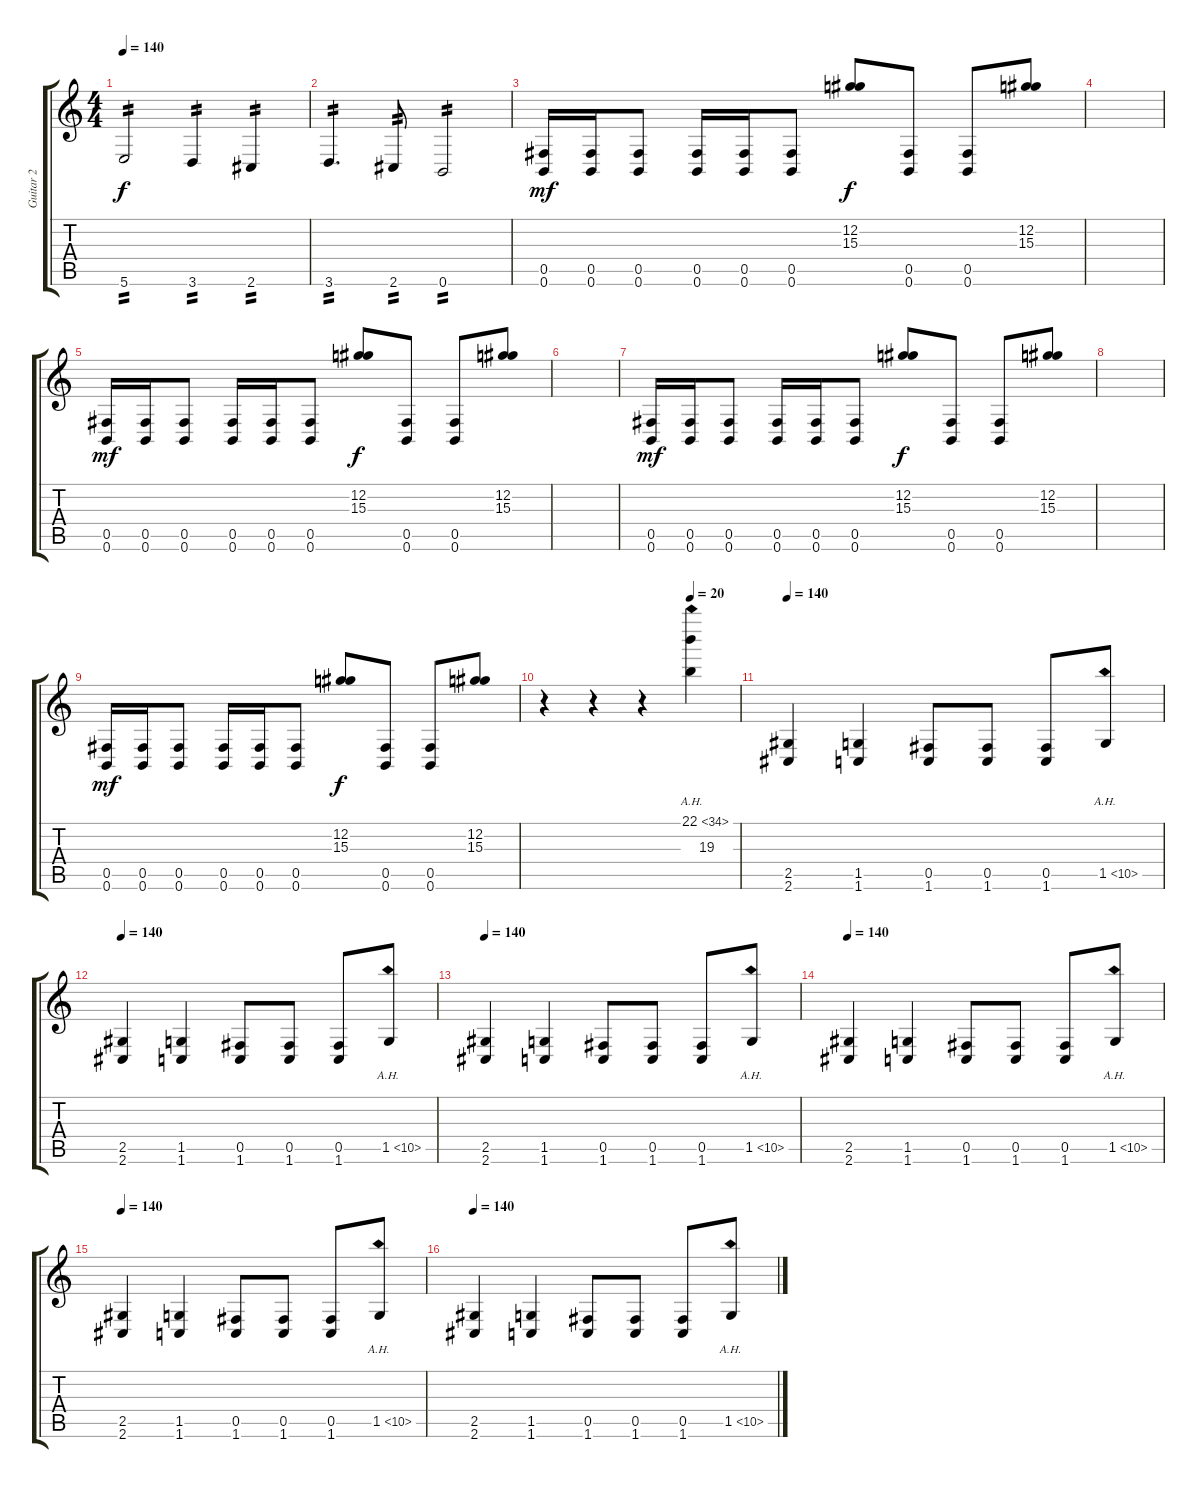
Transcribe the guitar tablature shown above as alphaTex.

\track ("Guitar 2" "Guitar 2") {instrument distortionguitar}
\staff {score tabs}
\tuning (Db4 Ab3 E3 B2 Gb2 B1) {hide}
\ts (4 4)
\tempo 140
\clef g2
\ks c
5.6.2{tp 2 dy f} 3.6.4{tp 2} 2.6.4{tp 2} |
3.6.4{d tp 2} 2.6.8{tp 2} 0.6.2{tp 2} |
(0.5 0.6).16{dy mf} (0.5 0.6).16 (0.5 0.6).8 (0.5 0.6).16 (0.5 0.6).16 (0.5 0.6).8 (12.2 15.3).8{dy f} (0.5 0.6).8 (0.5 0.6).8 (12.2 15.3).8 |
|
(0.5 0.6).16{dy mf} (0.5 0.6).16 (0.5 0.6).8 (0.5 0.6).16 (0.5 0.6).16 (0.5 0.6).8 (12.2 15.3).8{dy f} (0.5 0.6).8 (0.5 0.6).8 (12.2 15.3).8 |
|
(0.5 0.6).16{dy mf} (0.5 0.6).16 (0.5 0.6).8 (0.5 0.6).16 (0.5 0.6).16 (0.5 0.6).8 (12.2 15.3).8{dy f} (0.5 0.6).8 (0.5 0.6).8 (12.2 15.3).8 |
|
(0.5 0.6).16{dy mf} (0.5 0.6).16 (0.5 0.6).8 (0.5 0.6).16 (0.5 0.6).16 (0.5 0.6).8 (12.2 15.3).8{dy f} (0.5 0.6).8 (0.5 0.6).8 (12.2 15.3).8 |
\tempo (20 0.75)
r.4 r.4 r.4{volume 0} (22.1{ah 12} 19.3).4{volume 12} |
\tempo 140
(2.5 2.6).4 (1.5 1.6).4 (0.5 1.6).8 (0.5 1.6).8 (0.5 1.6).8 1.5{ah 9}.8 |
\tempo 140
(2.5 2.6).4 (1.5 1.6).4 (0.5 1.6).8 (0.5 1.6).8 (0.5 1.6).8 1.5{ah 9}.8 |
\tempo 140
(2.5 2.6).4 (1.5 1.6).4 (0.5 1.6).8 (0.5 1.6).8 (0.5 1.6).8 1.5{ah 9}.8 |
\tempo 140
(2.5 2.6).4 (1.5 1.6).4 (0.5 1.6).8 (0.5 1.6).8 (0.5 1.6).8 1.5{ah 9}.8 |
\tempo 140
(2.5 2.6).4 (1.5 1.6).4 (0.5 1.6).8 (0.5 1.6).8 (0.5 1.6).8 1.5{ah 9}.8 |
\tempo 140
(2.5 2.6).4 (1.5 1.6).4 (0.5 1.6).8 (0.5 1.6).8 (0.5 1.6).8 1.5{ah 9}.8
